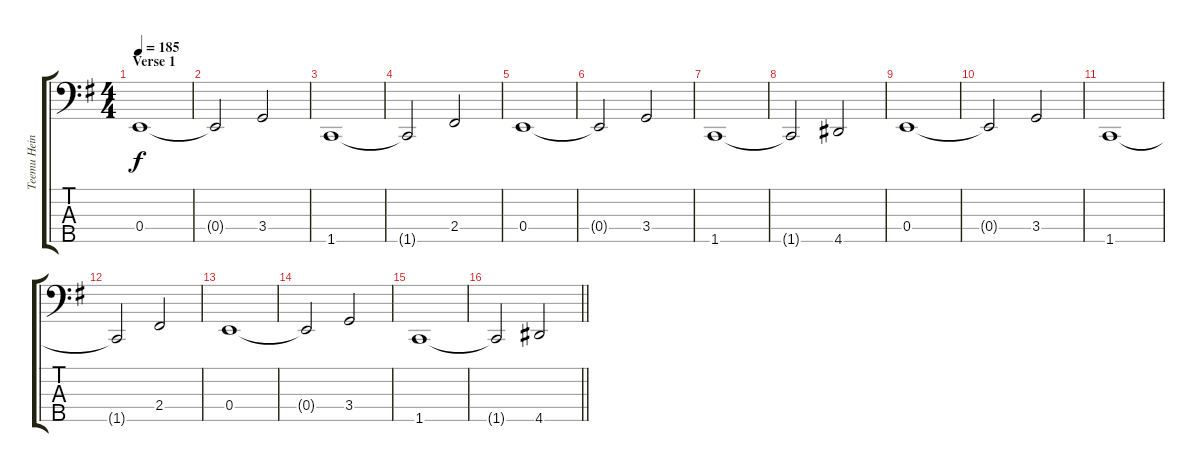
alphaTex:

\track ("Teemu Heinola (bass)" "Teemu Hein") {instrument electricbasspick}
\staff {score tabs}
\tuning (G2 D2 A1 E1 B0) {hide}
\ts (4 4)
\section ("" "Verse 1")
\tempo 185
\clef f4
\ks eminor
0.4.1{dy f volume 13} |
0.4{t}.2 3.4.2 |
1.5.1 |
1.5{t}.2 2.4.2 |
0.4.1 |
0.4{t}.2 3.4.2 |
1.5.1 |
1.5{t}.2 4.5.2 |
0.4.1 |
0.4{t}.2 3.4.2 |
1.5.1 |
1.5{t}.2 2.4.2 |
0.4.1 |
0.4{t}.2 3.4.2 |
1.5.1 |
\barLineRight lightlight
1.5{t}.2 4.5.2
